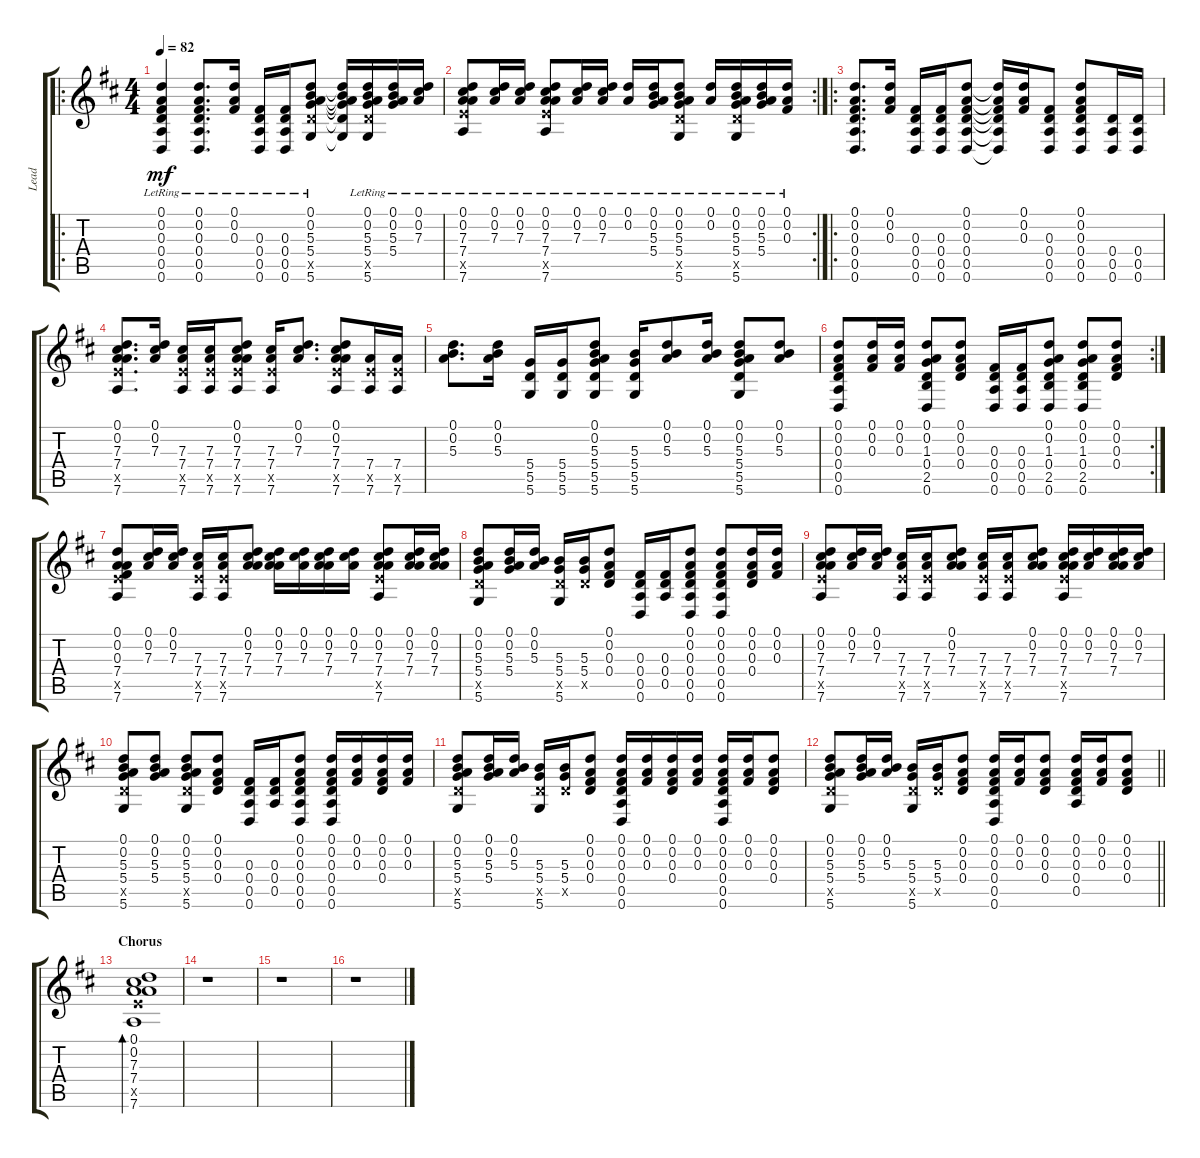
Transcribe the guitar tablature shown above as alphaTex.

\track ("Lead" "Lead") {instrument acousticguitarsteel}
\staff {score tabs}
\tuning (D4 A3 Gb3 D3 A2 D2) {hide}
\ro
\ts (4 4)
\tempo 82
\clef g2
\ks d
(0.1{lr} 0.2{lr} 0.3{lr} 0.4{lr} 0.5{lr} 0.6{lr}).4{dy mf instrument acousticguitarsteel} (0.1{lr} 0.2{lr} 0.3{lr} 0.4{lr} 0.5{lr} 0.6{lr}).8{d} (0.1{lr} 0.2{lr} 0.3{lr}).16 (0.3{lr} 0.4{lr} 0.5{lr} 0.6{lr}).16 (0.3{lr} 0.4{lr} 0.5{lr} 0.6{lr}).16 (0.1{lr} 0.2{lr} 5.3{lr} 5.4{lr} 5.5{x} 5.6{lr}).8 (0.1{t} 0.2{t} 5.3{t} 5.4{t} 5.5{t} 5.6{t}).16 (0.1{lr} 0.2{lr} 5.3{lr} 5.4{lr} 5.5{x} 5.6{lr}).16 (0.1{lr} 0.2{lr} 5.3{lr} 5.4{lr}).16 (0.1{lr} 0.2{lr} 7.3{lr}).16 |
\rc 2
(0.1{lr} 0.2{lr} 7.3{lr} 7.4{lr} 7.5{x} 7.6{lr}).8 (0.1{lr} 0.2{lr} 7.3{lr}).16 (0.1{lr} 0.2{lr} 7.3{lr}).16 (0.1{lr} 0.2{lr} 7.3{lr} 7.4{lr} 7.5{x} 7.6{lr}).8 (0.1{lr} 0.2{lr} 7.3{lr}).16 (0.1{lr} 0.2{lr} 7.3{lr}).16 (0.1{lr} 0.2{lr}).16 (0.1{lr} 0.2{lr} 5.3{lr} 5.4{lr}).16 (0.1{lr} 0.2{lr} 5.3{lr} 5.4{lr} 5.5{x} 5.6{lr}).8 (0.1{lr} 0.2{lr}).16 (0.1{lr} 0.2{lr} 5.3{lr} 5.4{lr} 5.5{x} 5.6{lr}).16 (0.1{lr} 0.2{lr} 5.3{lr} 5.4{lr}).16 (0.1{lr} 0.2{lr} 0.3{lr}).16 |
\ro
(0.1 0.2 0.3 0.4 0.5 0.6).8{d} (0.1 0.2 0.3).16 (0.3 0.4 0.5 0.6).16 (0.3 0.4 0.5 0.6).16 (0.1 0.2 0.3 0.4 0.5 0.6).8 (0.1{t} 0.2{t} 0.3{t} 0.4{t} 0.5{t} 0.6{t}).16 (0.1 0.2 0.3).16 (0.3 0.4 0.5 0.6).8 (0.1 0.2 0.3 0.4 0.5 0.6).8 (0.4 0.5 0.6).16 (0.4 0.5 0.6).16 |
(0.1 0.2 7.3 7.4 7.5{x} 7.6).8{d} (0.1 0.2 7.3).16 (7.3 7.4 7.5{x} 7.6).16 (7.3 7.4 7.5{x} 7.6).16 (0.1 0.2 7.3 7.4 7.5{x} 7.6).8 (7.3 7.4 7.5{x} 7.6).16 (0.1 0.2 7.3).8{d} (0.1 0.2 7.3 7.4 7.5{x} 7.6).8 (7.4 7.5{x} 7.6).16 (7.4 7.5{x} 7.6).16 |
(0.1 0.2 5.3).8{d} (0.1 0.2 5.3).16 (5.4 5.5 5.6).16 (5.4 5.5 5.6).16 (0.1 0.2 5.3 5.4 5.5 5.6).8 (5.3 5.4 5.5 5.6).16 (0.1 0.2 5.3).8 (0.1 0.2 5.3).16 (0.1 0.2 5.3 5.4 5.5 5.6).8 (0.1 0.2 5.3).8 |
\rc 2
(0.1 0.2 0.3 0.4 0.5 0.6).8 (0.1 0.2 0.3).16 (0.1 0.2 0.3).16 (0.1 0.2 1.3 0.4 2.5 0.6).8 (0.1 0.2 0.3 0.4).8 (0.3 0.4 0.5 0.6).16 (0.3 0.4 0.5 0.6).16 (0.1 0.2 1.3 0.4 2.5 0.6).8 (0.1 0.2 1.3 0.4 2.5 0.6).8 (0.1 0.2 0.3 0.4).8 |
(0.1 0.2 0.3 7.4 7.5{x} 7.6).8 (0.1 0.2 7.3).16 (0.1 0.2 7.3).16 (7.3 7.4 7.5{x} 7.6).16 (7.3 7.4 7.5{x} 7.6).16 (0.1 0.2 7.3 7.4).8 (0.1 0.2 7.3 7.4).16 (0.1 0.2 7.3).16 (0.1 0.2 7.3 7.4).16 (0.1 0.2 7.3).16 (0.1 0.2 7.3 7.4 7.5{x} 7.6).8 (0.1 0.2 7.3 7.4).16 (0.1 0.2 7.3 7.4).16 |
(0.1 0.2 5.3 5.4 5.5{x} 5.6).8 (0.1 0.2 5.3 5.4).16 (0.1 0.2 5.3).16 (5.3 5.4 5.5{x} 5.6).16 (5.3 5.4 5.5{x}).16 (0.1 0.2 0.3 0.4).8 (0.3 0.4 0.5 0.6).16 (0.3 0.4 0.5).16 (0.1 0.2 0.3 0.4 0.5 0.6).8 (0.1 0.2 0.3 0.4 0.5 0.6).8 (0.1 0.2 0.3 0.4).16 (0.1 0.2 0.3).16 |
(0.1 0.2 7.3 7.4 7.5{x} 7.6).8 (0.1 0.2 7.3).16 (0.1 0.2 7.3).16 (7.3 7.4 7.5{x} 7.6).16 (7.3 7.4 7.5{x} 7.6).16 (0.1 0.2 7.3 7.4).8 (7.3 7.4 7.5{x} 7.6).16 (7.3 7.4 7.5{x} 7.6).16 (0.1 0.2 7.3 7.4).8 (0.1 0.2 7.3 7.4 7.5{x} 7.6).16 (0.1 0.2 7.3).16 (0.1 0.2 7.3 7.4).16 (0.1 0.2 7.3).16 |
(0.1 0.2 5.3 5.4 5.5{x} 5.6).8 (0.1 0.2 5.3 5.4).8 (0.1 0.2 5.3 5.4 5.5{x} 5.6).8 (0.1 0.2 0.3 0.4).8 (0.3 0.4 0.5 0.6).16 (0.3 0.4 0.5).16 (0.1 0.2 0.3 0.4 0.5 0.6).8 (0.1 0.2 0.3 0.4 0.5 0.6).16 (0.1 0.2 0.3).16 (0.1 0.2 0.3 0.4).16 (0.1 0.2 0.3).16 |
(0.1 0.2 5.3 5.4 5.5{x} 5.6).8 (0.1 0.2 5.3 5.4).16 (0.1 0.2 5.3).16 (5.3 5.4 5.5{x} 5.6).16 (5.3 5.4 5.5{x}).16 (0.1 0.2 0.3 0.4).8 (0.1 0.2 0.3 0.4 0.5 0.6).16 (0.1 0.2 0.3).16 (0.1 0.2 0.3 0.4).16 (0.1 0.2 0.3).16 (0.1 0.2 0.3 0.4 0.5 0.6).16 (0.1 0.2 0.3).16 (0.1 0.2 0.3 0.4).8 |
\barLineRight lightlight
(0.1 0.2 5.3 5.4 5.5{x} 5.6).8 (0.1 0.2 5.3 5.4).16 (0.1 0.2 5.3).16 (5.3 5.4 5.5{x} 5.6).16 (5.3 5.4 5.5{x}).16 (0.1 0.2 0.3 0.4).8 (0.1 0.2 0.3 0.4 0.5 0.6).16 (0.1 0.2 0.3).16 (0.1 0.2 0.3 0.4).8 (0.1 0.2 0.3 0.4 0.5).16 (0.1 0.2 0.3).16 (0.1 0.2 0.3 0.4).8 |
\section ("" "Chorus")
(0.1 0.2 7.3 7.4 7.5{x} 7.6).1{bd 30} |
r.1 |
r.1 |
r.1
